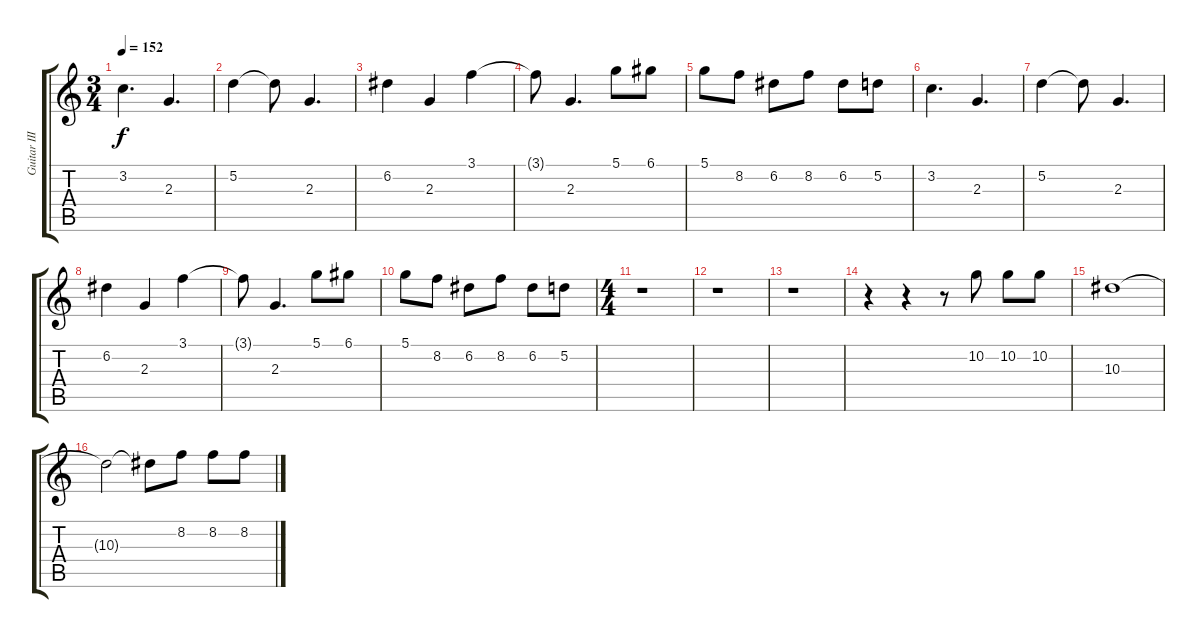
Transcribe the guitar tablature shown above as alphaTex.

\track ("Guitar III" "Guitar III") {instrument overdrivenguitar}
\staff {score tabs}
\tuning (D4 A3 F3 C3 G2 D2) {hide}
\ts (3 4)
\tempo 152
\clef g2
\ks c
3.2.4{d dy f} 2.3.4{d} |
5.2.4 5.2{t}.8 2.3.4{d} |
6.2.4 2.3.4 3.1.4 |
3.1{t}.8 2.3.4{d} 5.1.8 6.1.8 |
5.1.8 8.2.8 6.2.8 8.2.8 6.2.8 5.2.8 |
3.2.4{d} 2.3.4{d} |
5.2.4 5.2{t}.8 2.3.4{d} |
6.2.4 2.3.4 3.1.4 |
3.1{t}.8 2.3.4{d} 5.1.8 6.1.8 |
5.1.8 8.2.8 6.2.8 8.2.8 6.2.8 5.2.8 |
\ts (4 4)
r.1 |
r.1 |
r.1 |
r.4 r.4 r.8 10.2.8 10.2.8 10.2.8 |
10.3.1 |
10.3{t}.2 10.3{t}.8 8.2.8 8.2.8 8.2.8
